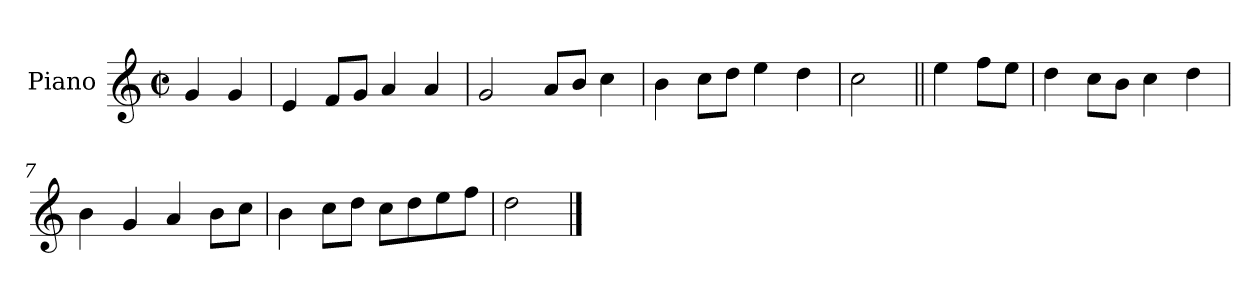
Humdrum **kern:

**kern
*part1
*staff1
*I"Piano
*I'Pno.
*clefG2
*k[]
*M2/2
*met(c|)
=
4g/
4g/
=1
4e/
8f/L
8g/J
4a/
4a/
=2
2g/
8a/L
8b/J
4cc\
=3
4b\
8cc\L
8dd\J
4ee\
4dd\
=4
2cc\
=5||
4ee\
8ff\L
8ee\J
=6
4dd\
8cc\L
8b\J
4cc\
4dd\
=7
4b\
4g/
4a/
8b\L
8cc\J
=8
4b\
8cc\L
8dd\J
8cc\L
8dd\
8ee\
8ff\J
=9
2dd\
==
*-
